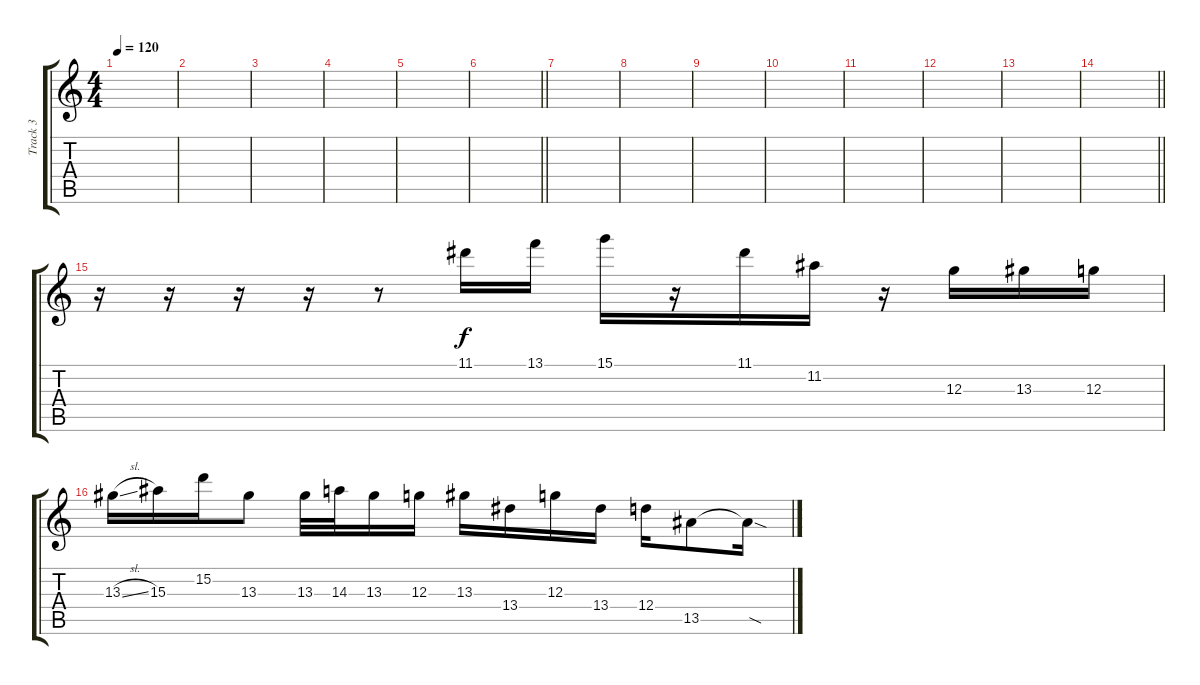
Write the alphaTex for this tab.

\track ("Track 3" "Track 3") {instrument acousticguitarnylon}
\staff {score tabs}
\tuning (E4 B3 G3 D3 A2 E2) {hide}
\ts (4 4)
\tempo 120
\clef g2
\ks c
|
|
|
|
|
\barLineRight lightlight
|
|
|
|
|
|
|
|
\barLineRight lightlight
|
r.16 r.16 r.16 r.16 r.8 11.1.16 13.1.16 15.1.16 r.16 11.1.16 11.2.16 r.16 12.3.16 13.3.16 12.3.16 |
13.3{sl}.16 15.3.16 15.2.16 13.3.8 13.3.32 14.3.32 13.3.16 12.3.16 13.3.16 13.4.16 12.3.16 13.4.16 12.4.16 13.5.8 13.5{sod t}.16
